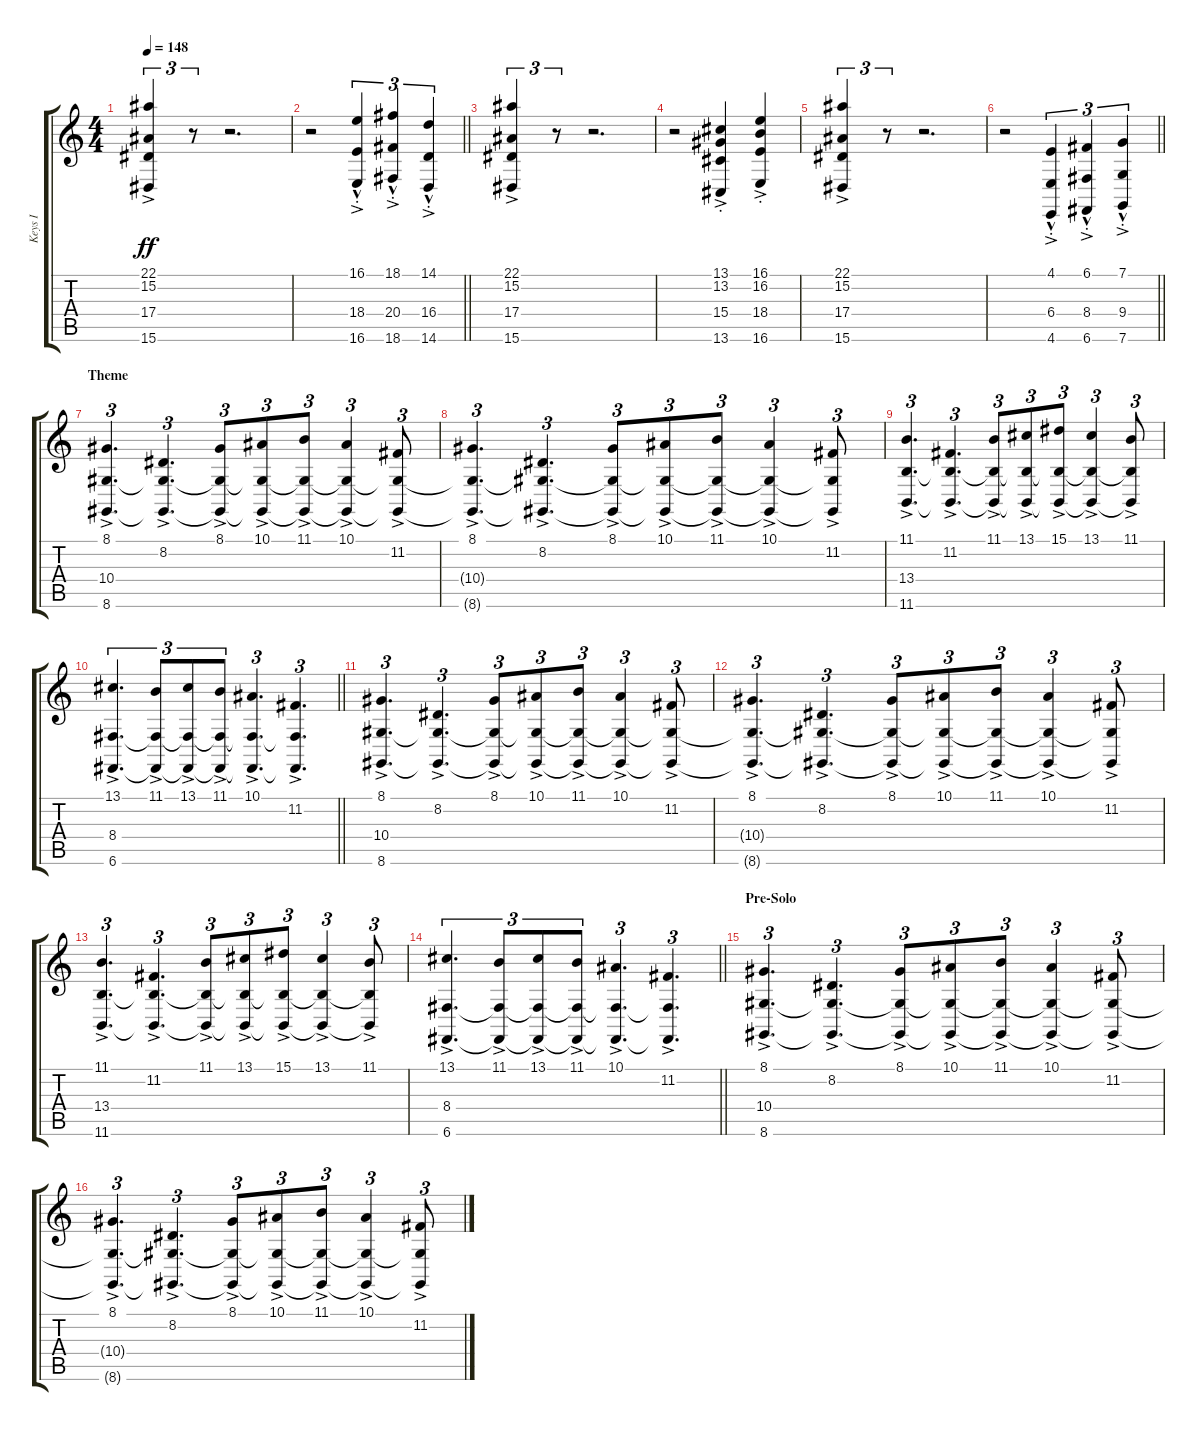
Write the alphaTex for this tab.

\track ("Keys I" "Keys I") {instrument stringensemble1}
\staff {score tabs}
\tuning (C4 G3 Eb3 Bb2 F2 C2) {hide}
\ts (4 4)
\tempo 148
\clef g2
\ks c
(22.1{ac} 15.2{ac} 17.4{ac} 15.6{ac}).4{tu (3 2) dy ff} r.8{tu (3 2)} r.2{d} |
\barLineRight lightlight
r.2 (16.1{hac} 18.4{ac st} 16.6{ac st}).4{tu (3 2)} (18.1{hac} 20.4{ac st} 18.6{ac st}).4{tu (3 2)} (14.1{hac} 16.4{ac st} 14.6{ac st}).4{tu (3 2)} |
\section ("" "")
(22.1{ac} 15.2{ac} 17.4{ac} 15.6{ac}).4{tu (3 2)} r.8{tu (3 2)} r.2{d} |
r.2 (13.1{ac} 13.2{ac} 15.4{ac st} 13.6{ac st}).4 (16.1{ac} 16.2{ac} 18.4{ac st} 16.6{ac st}).4 |
(22.1{ac} 15.2{ac} 17.4{ac} 15.6{ac}).4{tu (3 2)} r.8{tu (3 2)} r.2{d} |
\barLineRight lightlight
r.2 (4.1{hac} 6.4{ac st} 4.6{ac st}).4{tu (3 2)} (6.1{hac} 8.4{ac st} 6.6{ac st}).4{tu (3 2)} (7.1{hac} 9.4{ac st} 7.6{ac st}).4{tu (3 2)} |
\section ("" "Theme")
(8.1{ac} 10.4{ac} 8.6{ac}).4{d tu (3 2)} (8.2{ac} 10.4{t} 8.6{t}).4{d tu (3 2)} (8.1{ac} 10.4{t} 8.6{t}).8{tu (3 2)} (10.1{ac} 10.4{t} 8.6{t}).8{tu (3 2)} (11.1{ac} 10.4{t} 8.6{t}).8{tu (3 2)} (10.1{ac} 10.4{t} 8.6{t}).4{tu (3 2)} (11.2{ac} 10.4{t} 8.6{t}).8{tu (3 2)} |
(8.1{ac} 10.4{t} 8.6{t}).4{d tu (3 2)} (8.2{ac} 10.4{t} 8.6{t}).4{d tu (3 2)} (8.1{ac} 10.4{t} 8.6{t}).8{tu (3 2)} (10.1{ac} 10.4{t} 8.6{t}).8{tu (3 2)} (11.1{ac} 10.4{t} 8.6{t}).8{tu (3 2)} (10.1{ac} 10.4{t} 8.6{t}).4{tu (3 2)} (11.2{ac} 10.4{t} 8.6{t}).8{tu (3 2)} |
(11.1{ac} 13.4{ac} 11.6{ac}).4{d tu (3 2)} (11.2{ac} 13.4{t} 11.6{t}).4{d tu (3 2)} (11.1{ac} 13.4{t} 11.6{t}).8{tu (3 2)} (13.1{ac} 13.4{t} 11.6{t}).8{tu (3 2)} (15.1{ac} 13.4{t} 11.6{t}).8{tu (3 2)} (13.1{ac} 13.4{t} 11.6{t}).4{tu (3 2)} (11.1{ac} 13.4{t} 11.6{t}).8{tu (3 2)} |
\barLineRight lightlight
(13.1{ac} 8.4{ac} 6.6{ac}).4{d tu (3 2)} (11.1{ac} 8.4{t} 6.6{t}).8{tu (3 2)} (13.1{ac} 8.4{t} 6.6{t}).8{tu (3 2)} (11.1{ac} 8.4{t} 6.6{t}).8{tu (3 2)} (10.1{ac} 8.4{t} 6.6{t}).4{d tu (3 2)} (11.2{ac} 8.4{t} 6.6{t}).4{d tu (3 2)} |
\section ("" "")
(8.1{ac} 10.4{ac} 8.6{ac}).4{d tu (3 2)} (8.2{ac} 10.4{t} 8.6{t}).4{d tu (3 2)} (8.1{ac} 10.4{t} 8.6{t}).8{tu (3 2)} (10.1{ac} 10.4{t} 8.6{t}).8{tu (3 2)} (11.1{ac} 10.4{t} 8.6{t}).8{tu (3 2)} (10.1{ac} 10.4{t} 8.6{t}).4{tu (3 2)} (11.2{ac} 10.4{t} 8.6{t}).8{tu (3 2)} |
(8.1{ac} 10.4{t} 8.6{t}).4{d tu (3 2)} (8.2{ac} 10.4{t} 8.6{t}).4{d tu (3 2)} (8.1{ac} 10.4{t} 8.6{t}).8{tu (3 2)} (10.1{ac} 10.4{t} 8.6{t}).8{tu (3 2)} (11.1{ac} 10.4{t} 8.6{t}).8{tu (3 2)} (10.1{ac} 10.4{t} 8.6{t}).4{tu (3 2)} (11.2{ac} 10.4{t} 8.6{t}).8{tu (3 2)} |
(11.1{ac} 13.4{ac} 11.6{ac}).4{d tu (3 2)} (11.2{ac} 13.4{t} 11.6{t}).4{d tu (3 2)} (11.1{ac} 13.4{t} 11.6{t}).8{tu (3 2)} (13.1{ac} 13.4{t} 11.6{t}).8{tu (3 2)} (15.1{ac} 13.4{t} 11.6{t}).8{tu (3 2)} (13.1{ac} 13.4{t} 11.6{t}).4{tu (3 2)} (11.1{ac} 13.4{t} 11.6{t}).8{tu (3 2)} |
\barLineRight lightlight
(13.1{ac} 8.4{ac} 6.6{ac}).4{d tu (3 2)} (11.1{ac} 8.4{t} 6.6{t}).8{tu (3 2)} (13.1{ac} 8.4{t} 6.6{t}).8{tu (3 2)} (11.1{ac} 8.4{t} 6.6{t}).8{tu (3 2)} (10.1{ac} 8.4{t} 6.6{t}).4{d tu (3 2)} (11.2{ac} 8.4{t} 6.6{t}).4{d tu (3 2)} |
\section ("" "Pre-Solo")
(8.1{ac} 10.4{ac} 8.6{ac}).4{d tu (3 2)} (8.2{ac} 10.4{t} 8.6{t}).4{d tu (3 2)} (8.1{ac} 10.4{t} 8.6{t}).8{tu (3 2)} (10.1{ac} 10.4{t} 8.6{t}).8{tu (3 2)} (11.1{ac} 10.4{t} 8.6{t}).8{tu (3 2)} (10.1{ac} 10.4{t} 8.6{t}).4{tu (3 2)} (11.2{ac} 10.4{t} 8.6{t}).8{tu (3 2)} |
(8.1{ac} 10.4{t} 8.6{t}).4{d tu (3 2)} (8.2{ac} 10.4{t} 8.6{t}).4{d tu (3 2)} (8.1{ac} 10.4{t} 8.6{t}).8{tu (3 2)} (10.1{ac} 10.4{t} 8.6{t}).8{tu (3 2)} (11.1{ac} 10.4{t} 8.6{t}).8{tu (3 2)} (10.1{ac} 10.4{t} 8.6{t}).4{tu (3 2)} (11.2{ac} 10.4{t} 8.6{t}).8{tu (3 2)}
